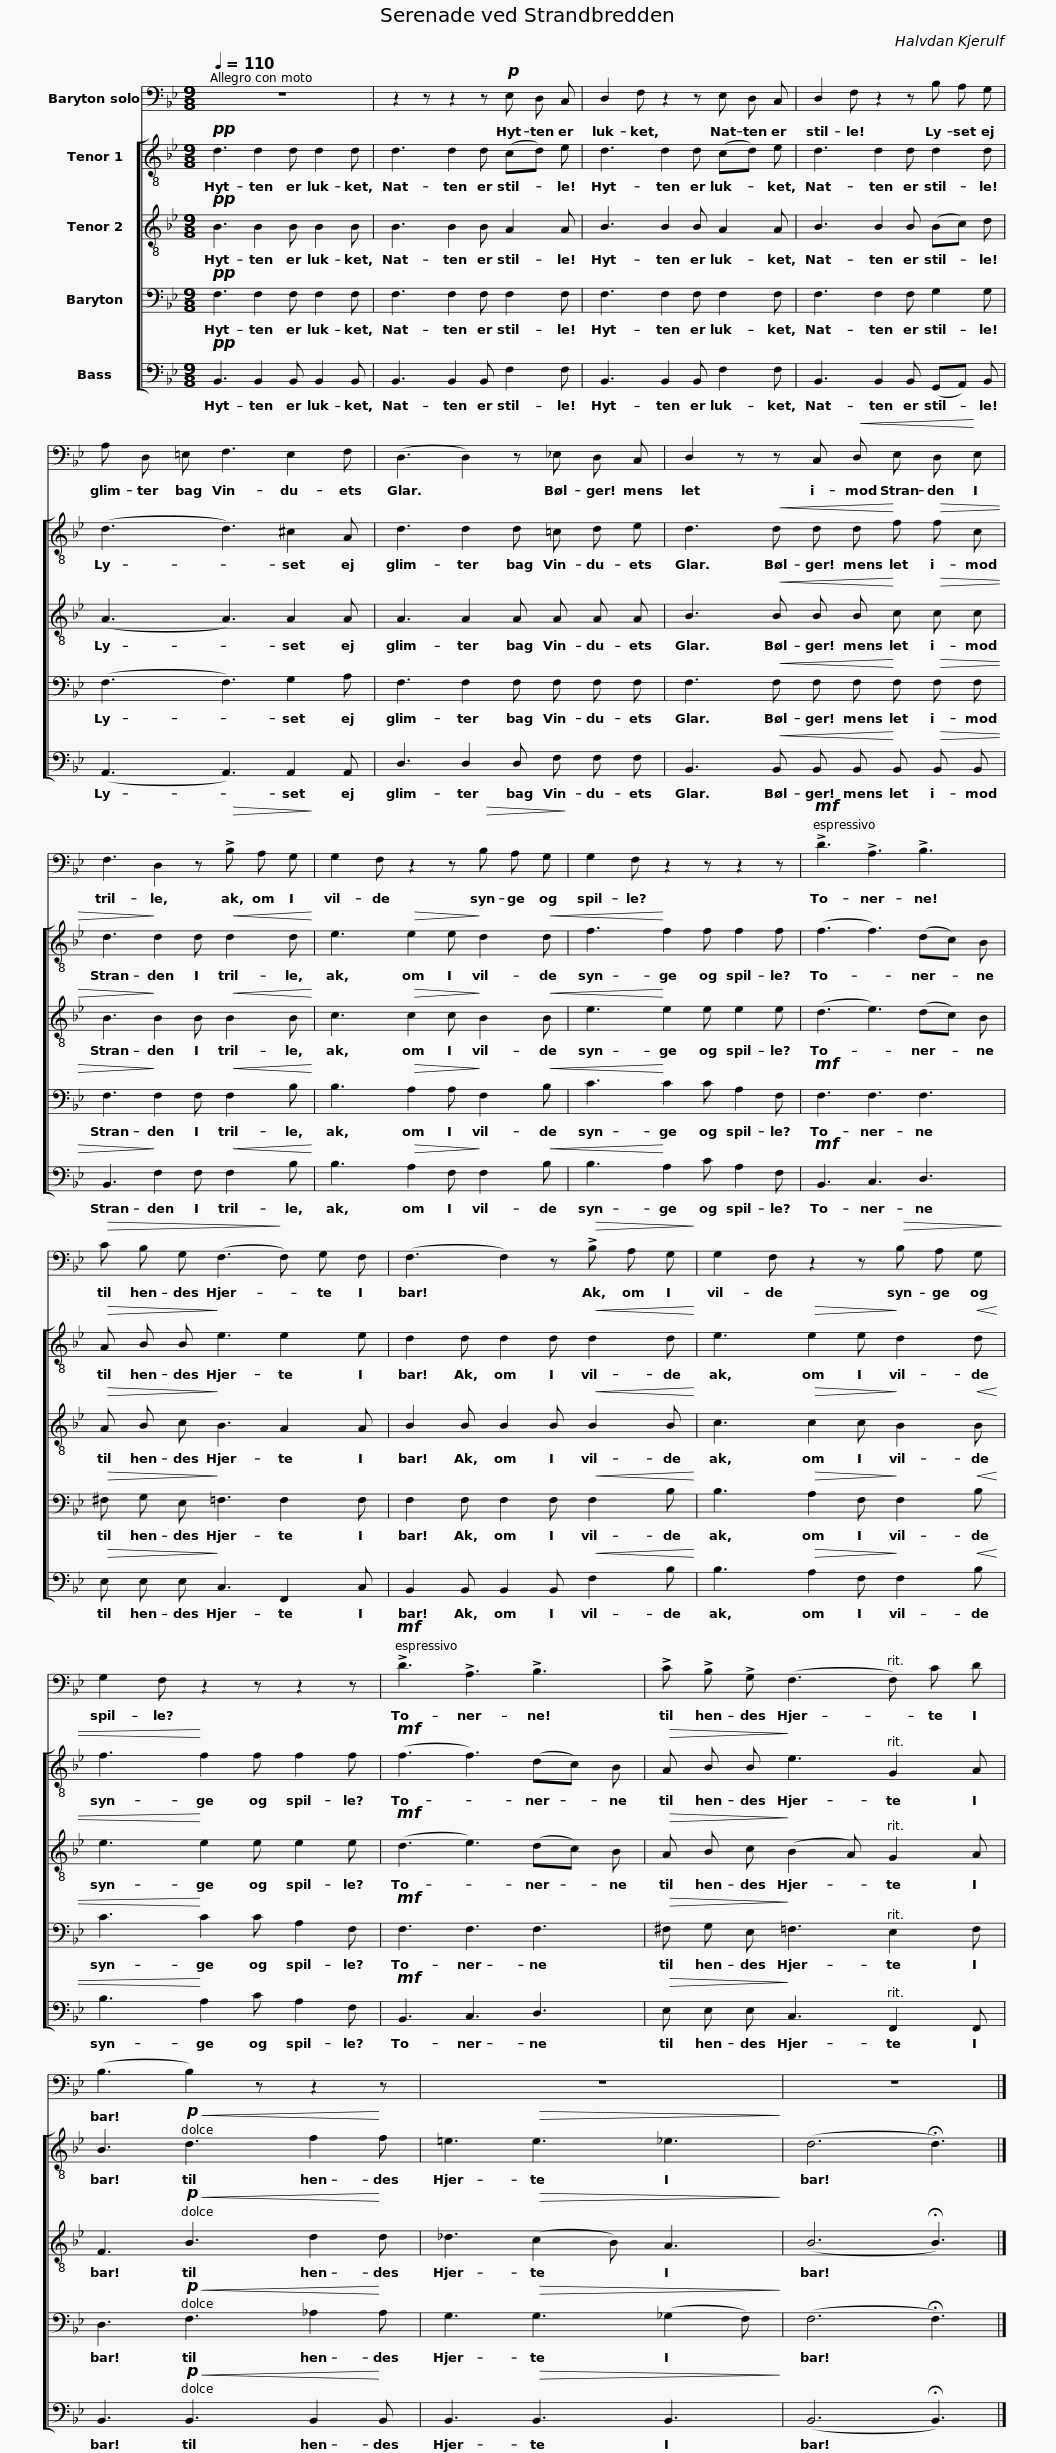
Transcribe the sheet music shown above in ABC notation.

X:1
%%score 1 [ 2 3 4 5 ]
L:1/8
Q:1/4=110
M:9/8
I:linebreak $
K:Bb
V:1 bass
V:2 treble-8
V:3 treble-8
V:4 bass
V:5 bass
V:1
 z9 | z2 z z2 z!p! E, D, C, | D,2 F, z2 z E, D, C, | D,2 F, z2 z B, A, G, | A, D, =E, F,3 E,2 F, |$ %5
 (D,3 D,2) z _E, D, C, | D,2 z z C,!<(! D, E, D,!<)! E, | F,3 D,2 z!>(! !>!B, A, G,!>)! | G,2 F, z2 z!>(! B, A, G,!>)! | G,2 F, z2 z z2 z |$ %10
!mf! !>!D3 !>!A,3 !>!B,3 |!>(! C B, G, (F,3!>)! F,) G, F, | (F,3 F,2) z!>(! !>!B, A, G,!>)! | G,2 F, z2 z!>(! B, A, G,!>)! | G,2 F, z2 z z2 z | %15
!mf! !>!D3 !>!A,3 !>!B,3 |$ !>!C !>!B, !>!G, (F,3 F,) C D | (B,3 B,2) z z2 z | z9 | z9 |] %20
V:2
!pp! d3 d2 d d2 d | d3 d2 d (cd) e | d3 d2 d (cd) e | d3 d2 d d2 d | (d3 d3) ^c2 A |$ %5
 d3 d2 d =c d e | d3!<(! d d d!<)! f!>(! f c | d3!>)! d2 d!<(! d2 d!<)! | e3!>(! e2 e!>)! d2!<(! d | f3!<)! f2 f f2 f |$ %10
 (f3 f3) (dc) B |!>(! A B B!>)! e3 e2 e | d2 d d2 d!<(! d2 d!<)! | e3!>(! e2 e!>)! d2!<(! d | f3!<)! f2 f f2 f | %15
!mf! (f3 f3) (dc) B |$!>(! A B B!>)! e3 G2 A | B3!p!!<(! d3 f2!<)! f | =e3!>(! e3 _e3!>)! | (d6 !fermata!d3) |] %20
V:3
!pp! B3 B2 B B2 B | B3 B2 B A2 A | B3 B2 B A2 A | B3 B2 B (Bc) d | (A3 A3) A2 A |$ %5
 A3 A2 A A A A | B3!<(! B B B!<)! c!>(! c c | B3!>)! B2 B!<(! B2 B!<)! | c3!>(! c2 c!>)! B2!<(! B | e3!<)! e2 e e2 e |$ %10
 (d3 e3) (dc) B |!>(! A B c!>)! B3 A2 A | B2 B B2 B!<(! B2 B!<)! | c3!>(! c2 c!>)! B2!<(! B | e3!<)! e2 e e2 e | %15
!mf! (d3 e3) (dc) B |$!>(! A B c!>)! (B2 A) G2 A | F3!p!!<(! B3 d2!<)! d | _d3!>(! (c2 B) A3!>)! | (B6 !fermata!B3) |] %20
V:4
!pp! F,3 F,2 F, F,2 F, | F,3 F,2 F, F,2 F, | F,3 F,2 F, F,2 F, | F,3 F,2 F, G,2 G, | (F,3 F,3) G,2 A, |$ %5
 F,3 F,2 F, F, F, F, | F,3!<(! F, F, F,!<)! F,!>(! F, F, | F,3!>)! F,2 F,!<(! F,2 B,!<)! | B,3!>(! A,2 A,!>)! F,2!<(! B, | C3!<)! C2 C A,2 F, |$ %10
!mf! F,3 F,3 F,3 |!>(! ^F, G, E,!>)! =F,3 F,2 F, | F,2 F, F,2 F,!<(! F,2 B,!<)! | B,3!>(! A,2 F,!>)! F,2!<(! B, | C3!<)! C2 C A,2 F, | %15
!mf! F,3 F,3 F,3 |$!>(! ^F, G, E,!>)! =F,3 E,2 F, | D,3!p!!<(! F,3 _A,2!<)! A, | G,3!>(! G,3 (_G,2 F,)!>)! | (F,6 !fermata!F,3) |] %20
V:5
!pp! B,,3 B,,2 B,, B,,2 B,, | B,,3 B,,2 B,, F,2 F, | B,,3 B,,2 B,, F,2 F, | B,,3 B,,2 B,, (G,,A,,) B,, | (A,,3 A,,3) A,,2 A,, |$ %5
 D,3 D,2 D, F, F, F, | B,,3!<(! B,, B,, B,,!<)! B,,!>(! B,, B,, | B,,3!>)! F,2 F,!<(! F,2 B,!<)! | B,3!>(! A,2 F,!>)! F,2!<(! B, | B,3!<)! A,2 C A,2 F, |$ %10
!mf! B,,3 C,3 D,3 |!>(! E, E, E,!>)! C,3 F,,2 C, | B,,2 B,, B,,2 B,,!<(! F,2 B,!<)! | B,3!>(! A,2 F,!>)! F,2!<(! B, | B,3!<)! A,2 C A,2 F, | %15
!mf! B,,3 C,3 D,3 |$!>(! E, E, E,!>)! C,3 F,,2 F,, | B,,3!p!!<(! B,,3 B,,2!<)! B,, | B,,3!>(! B,,3 B,,3!>)! | (B,,6 !fermata!B,,3) |] %20
